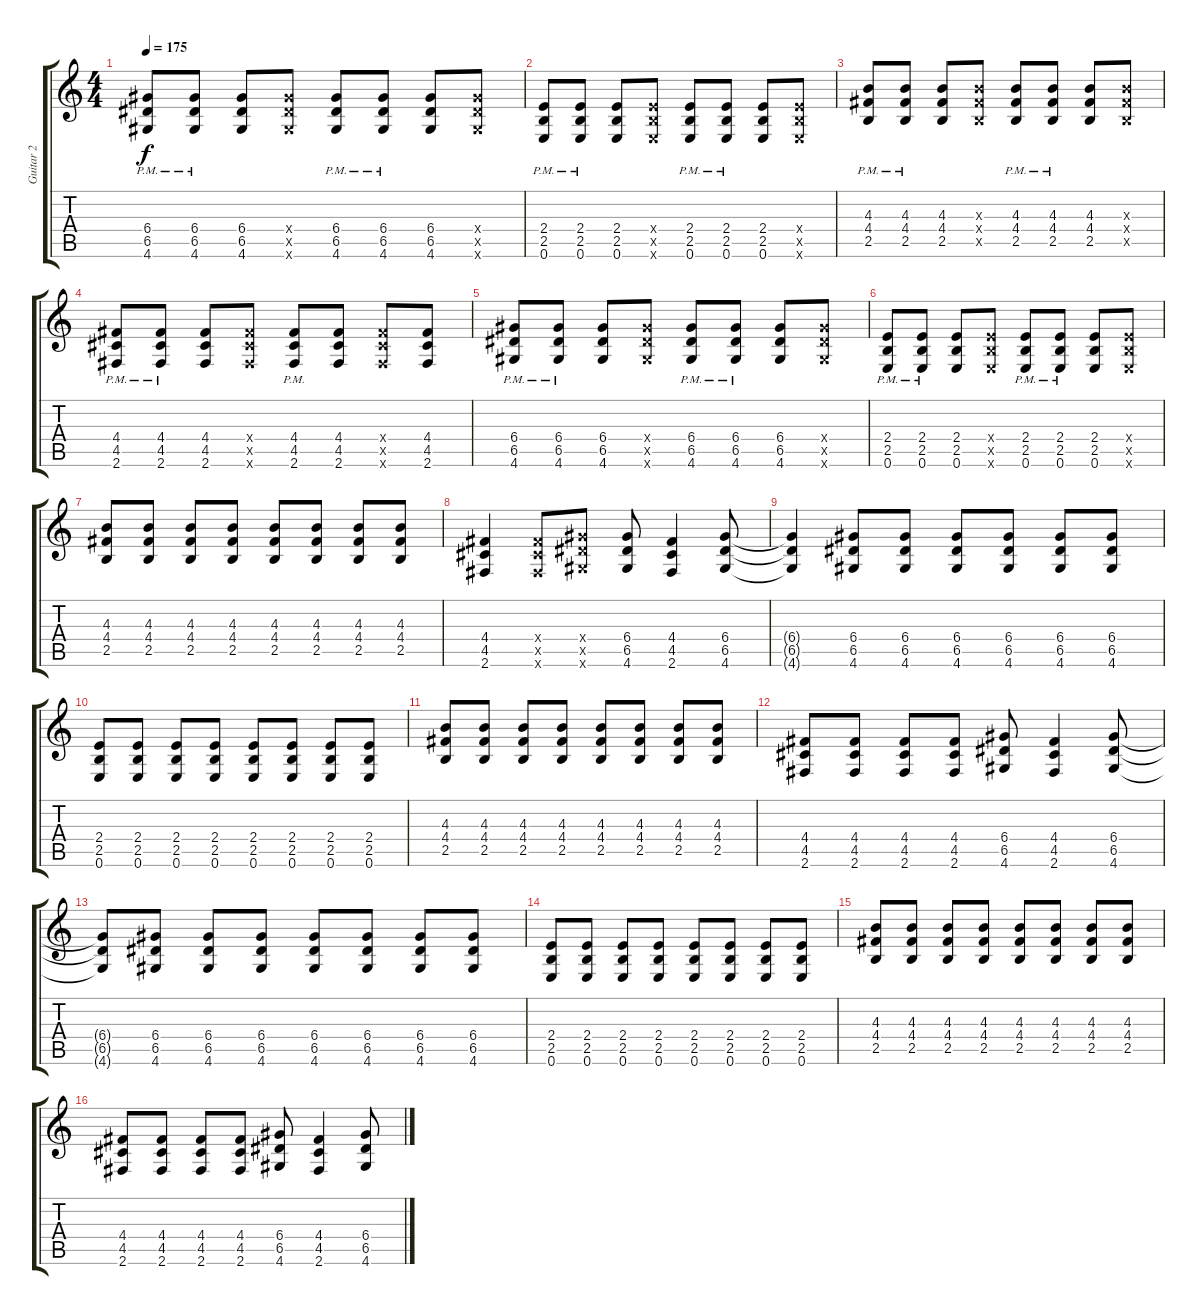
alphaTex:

\track ("Guitar 2" "Guitar 2") {instrument overdrivenguitar}
\staff {score tabs}
\tuning (E4 B3 G3 D3 A2 E2) {hide}
\ts (4 4)
\tempo 175
\clef g2
\ks c
(6.4{pm} 6.5{pm} 4.6{pm}).8{dy f} (6.4{pm} 6.5{pm} 4.6{pm}).8 (6.4 6.5 4.6).8 (6.4{x} 6.5{x} 4.6{x}).8 (6.4{pm} 6.5{pm} 4.6{pm}).8 (6.4{pm} 6.5{pm} 4.6{pm}).8 (6.4 6.5 4.6).8 (6.4{x} 6.5{x} 4.6{x}).8 |
(2.4{pm} 2.5{pm} 0.6{pm}).8 (2.4{pm} 2.5{pm} 0.6{pm}).8 (2.4 2.5 0.6).8 (2.4{x} 2.5{x} 0.6{x}).8 (2.4{pm} 2.5{pm} 0.6{pm}).8 (2.4{pm} 2.5{pm} 0.6{pm}).8 (2.4 2.5 0.6).8 (2.4{x} 2.5{x} 0.6{x}).8 |
(4.3{pm} 4.4{pm} 2.5{pm}).8 (4.3{pm} 4.4{pm} 2.5{pm}).8 (4.3 4.4 2.5).8 (4.3{x} 4.4{x} 2.5{x}).8 (4.3{pm} 4.4{pm} 2.5{pm}).8 (4.3{pm} 4.4{pm} 2.5{pm}).8 (4.3 4.4 2.5).8 (4.3{x} 4.4{x} 2.5{x}).8 |
(4.4{pm} 4.5{pm} 2.6{pm}).8 (4.4{pm} 4.5{pm} 2.6{pm}).8 (4.4 4.5 2.6).8 (4.4{x} 4.5{x} 2.6{x}).8 (4.4{pm} 4.5{pm} 2.6{pm}).8 (4.4 4.5 2.6).8 (4.4{x} 4.5{x} 2.6{x}).8 (4.4 4.5 2.6).8 |
(6.4{pm} 6.5{pm} 4.6{pm}).8 (6.4{pm} 6.5{pm} 4.6{pm}).8 (6.4 6.5 4.6).8 (6.4{x} 6.5{x} 4.6{x}).8 (6.4{pm} 6.5{pm} 4.6{pm}).8 (6.4{pm} 6.5{pm} 4.6{pm}).8 (6.4 6.5 4.6).8 (6.4{x} 6.5{x} 4.6{x}).8 |
(2.4{pm} 2.5{pm} 0.6{pm}).8 (2.4{pm} 2.5{pm} 0.6{pm}).8 (2.4 2.5 0.6).8 (2.4{x} 2.5{x} 0.6{x}).8 (2.4{pm} 2.5{pm} 0.6{pm}).8 (2.4{pm} 2.5{pm} 0.6{pm}).8 (2.4 2.5 0.6).8 (2.4{x} 2.5{x} 0.6{x}).8 |
(4.3 4.4 2.5).8 (4.3 4.4 2.5).8 (4.3 4.4 2.5).8 (4.3 4.4 2.5).8 (4.3 4.4 2.5).8 (4.3 4.4 2.5).8 (4.3 4.4 2.5).8 (4.3 4.4 2.5).8 |
(4.4 4.5 2.6).4 (4.4{x} 4.5{x} 2.6{x}).8 (6.4{x} 6.5{x} 4.6{x}).8 (6.4 6.5 4.6).8 (4.4 4.5 2.6).4 (6.4 6.5 4.6).8 |
(6.4{t} 6.5{t} 4.6{t}).4 (6.4 6.5 4.6).8 (6.4 6.5 4.6).8 (6.4 6.5 4.6).8 (6.4 6.5 4.6).8 (6.4 6.5 4.6).8 (6.4 6.5 4.6).8 |
(2.4 2.5 0.6).8 (2.4 2.5 0.6).8 (2.4 2.5 0.6).8 (2.4 2.5 0.6).8 (2.4 2.5 0.6).8 (2.4 2.5 0.6).8 (2.4 2.5 0.6).8 (2.4 2.5 0.6).8 |
(4.3 4.4 2.5).8 (4.3 4.4 2.5).8 (4.3 4.4 2.5).8 (4.3 4.4 2.5).8 (4.3 4.4 2.5).8 (4.3 4.4 2.5).8 (4.3 4.4 2.5).8 (4.3 4.4 2.5).8 |
(4.4 4.5 2.6).8 (4.4 4.5 2.6).8 (4.4 4.5 2.6).8 (4.4 4.5 2.6).8 (6.4 6.5 4.6).8 (4.4 4.5 2.6).4 (6.4 6.5 4.6).8 |
(6.4{t} 6.5{t} 4.6{t}).8 (6.4 6.5 4.6).8 (6.4 6.5 4.6).8 (6.4 6.5 4.6).8 (6.4 6.5 4.6).8 (6.4 6.5 4.6).8 (6.4 6.5 4.6).8 (6.4 6.5 4.6).8 |
(2.4 2.5 0.6).8 (2.4 2.5 0.6).8 (2.4 2.5 0.6).8 (2.4 2.5 0.6).8 (2.4 2.5 0.6).8 (2.4 2.5 0.6).8 (2.4 2.5 0.6).8 (2.4 2.5 0.6).8 |
(4.3 4.4 2.5).8 (4.3 4.4 2.5).8 (4.3 4.4 2.5).8 (4.3 4.4 2.5).8 (4.3 4.4 2.5).8 (4.3 4.4 2.5).8 (4.3 4.4 2.5).8 (4.3 4.4 2.5).8 |
(4.4 4.5 2.6).8 (4.4 4.5 2.6).8 (4.4 4.5 2.6).8 (4.4 4.5 2.6).8 (6.4 6.5 4.6).8 (4.4 4.5 2.6).4 (6.4 6.5 4.6).8
